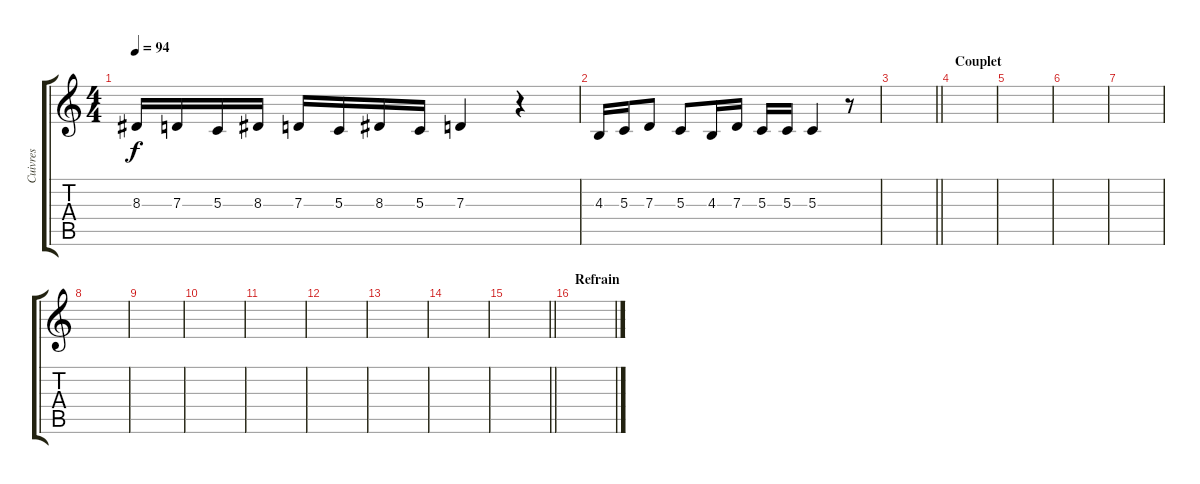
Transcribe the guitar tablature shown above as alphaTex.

\track ("Cuivres" "Cuivres") {instrument tuba}
\staff {score tabs}
\tuning (E4 B3 G3 D3 A2 E2) {hide}
\ts (4 4)
\tempo 94
\clef g2
\ks c
8.3.16{dy f} 7.3.16 5.3.16 8.3.16 7.3.16 5.3.16 8.3.16 5.3.16 7.3.4 r.4 |
4.3.16 5.3.16 7.3.8 5.3.8 4.3.16 7.3.16 5.3.16 5.3.16 5.3.4 r.8 |
\barLineRight lightlight
|
\section ("" "Couplet")
|
|
|
|
|
|
|
|
|
|
|
\barLineRight lightlight
|
\section ("" "Refrain")
